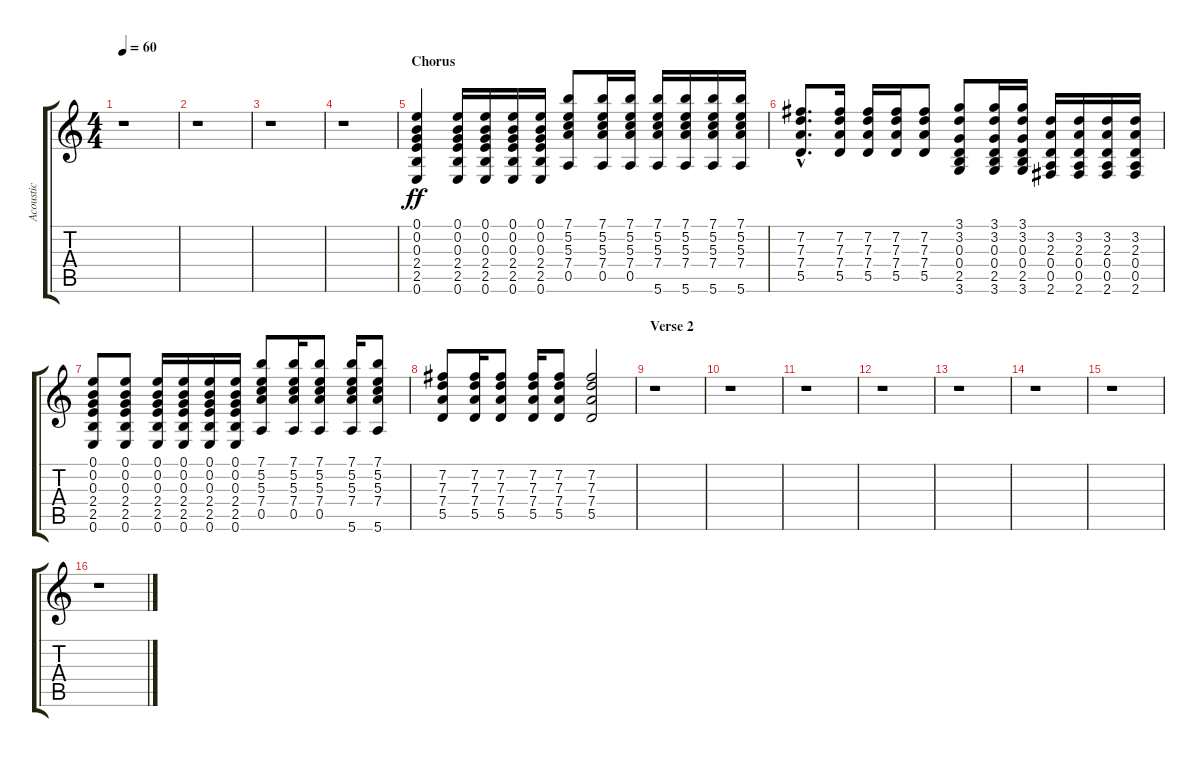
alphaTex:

\track ("Acoustic" "Acoustic") {instrument acousticguitarsteel}
\staff {score tabs}
\tuning (E4 B3 G3 D3 A2 E2) {hide}
\ts (4 4)
\tempo 60
\clef g2
\ks c
r.1{dy ff} |
r.1 |
r.1 |
r.1 |
\section ("" "Chorus")
(0.1 0.2 0.3 2.4 2.5 0.6).4 (0.1 0.2 0.3 2.4 2.5 0.6).16 (0.1 0.2 0.3 2.4 2.5 0.6).16 (0.1 0.2 0.3 2.4 2.5 0.6).16 (0.1 0.2 0.3 2.4 2.5 0.6).16 (7.1 5.2 5.3 7.4 0.5).8 (7.1 5.2 5.3 7.4 0.5).16 (7.1 5.2 5.3 7.4 0.5).16 (7.1 5.2 5.3 7.4 5.6).16 (7.1 5.2 5.3 7.4 5.6).16 (7.1 5.2 5.3 7.4 5.6).16 (7.1 5.2 5.3 7.4 5.6).16 |
(7.2{hac} 7.3{hac} 7.4{hac} 5.5{hac}).8{d} (7.2 7.3 7.4 5.5).16 (7.2 7.3 7.4 5.5).16 (7.2 7.3 7.4 5.5).16 (7.2 7.3 7.4 5.5).8 (3.1 3.2 0.3 0.4 2.5 3.6).8 (3.1 3.2 0.3 0.4 2.5 3.6).16 (3.1 3.2 0.3 0.4 2.5 3.6).16 (3.2 2.3 0.4 0.5 2.6).16 (3.2 2.3 0.4 0.5 2.6).16 (3.2 2.3 0.4 0.5 2.6).16 (3.2 2.3 0.4 0.5 2.6).16 |
(0.1 0.2 0.3 2.4 2.5 0.6).8 (0.1 0.2 0.3 2.4 2.5 0.6).8 (0.1 0.2 0.3 2.4 2.5 0.6).16 (0.1 0.2 0.3 2.4 2.5 0.6).16 (0.1 0.2 0.3 2.4 2.5 0.6).16 (0.1 0.2 0.3 2.4 2.5 0.6).16 (7.1 5.2 5.3 7.4 0.5).8 (7.1 5.2 5.3 7.4 0.5).16 (7.1 5.2 5.3 7.4 0.5).8 (7.1 5.2 5.3 7.4 5.6).16 (7.1 5.2 5.3 7.4 5.6).8 |
(7.2 7.3 7.4 5.5).8 (7.2 7.3 7.4 5.5).16 (7.2 7.3 7.4 5.5).8 (7.2 7.3 7.4 5.5).16 (7.2 7.3 7.4 5.5).8 (7.2 7.3 7.4 5.5).2 |
\section ("" "Verse 2")
r.1 |
r.1 |
r.1 |
r.1 |
r.1 |
r.1 |
r.1 |
r.1
